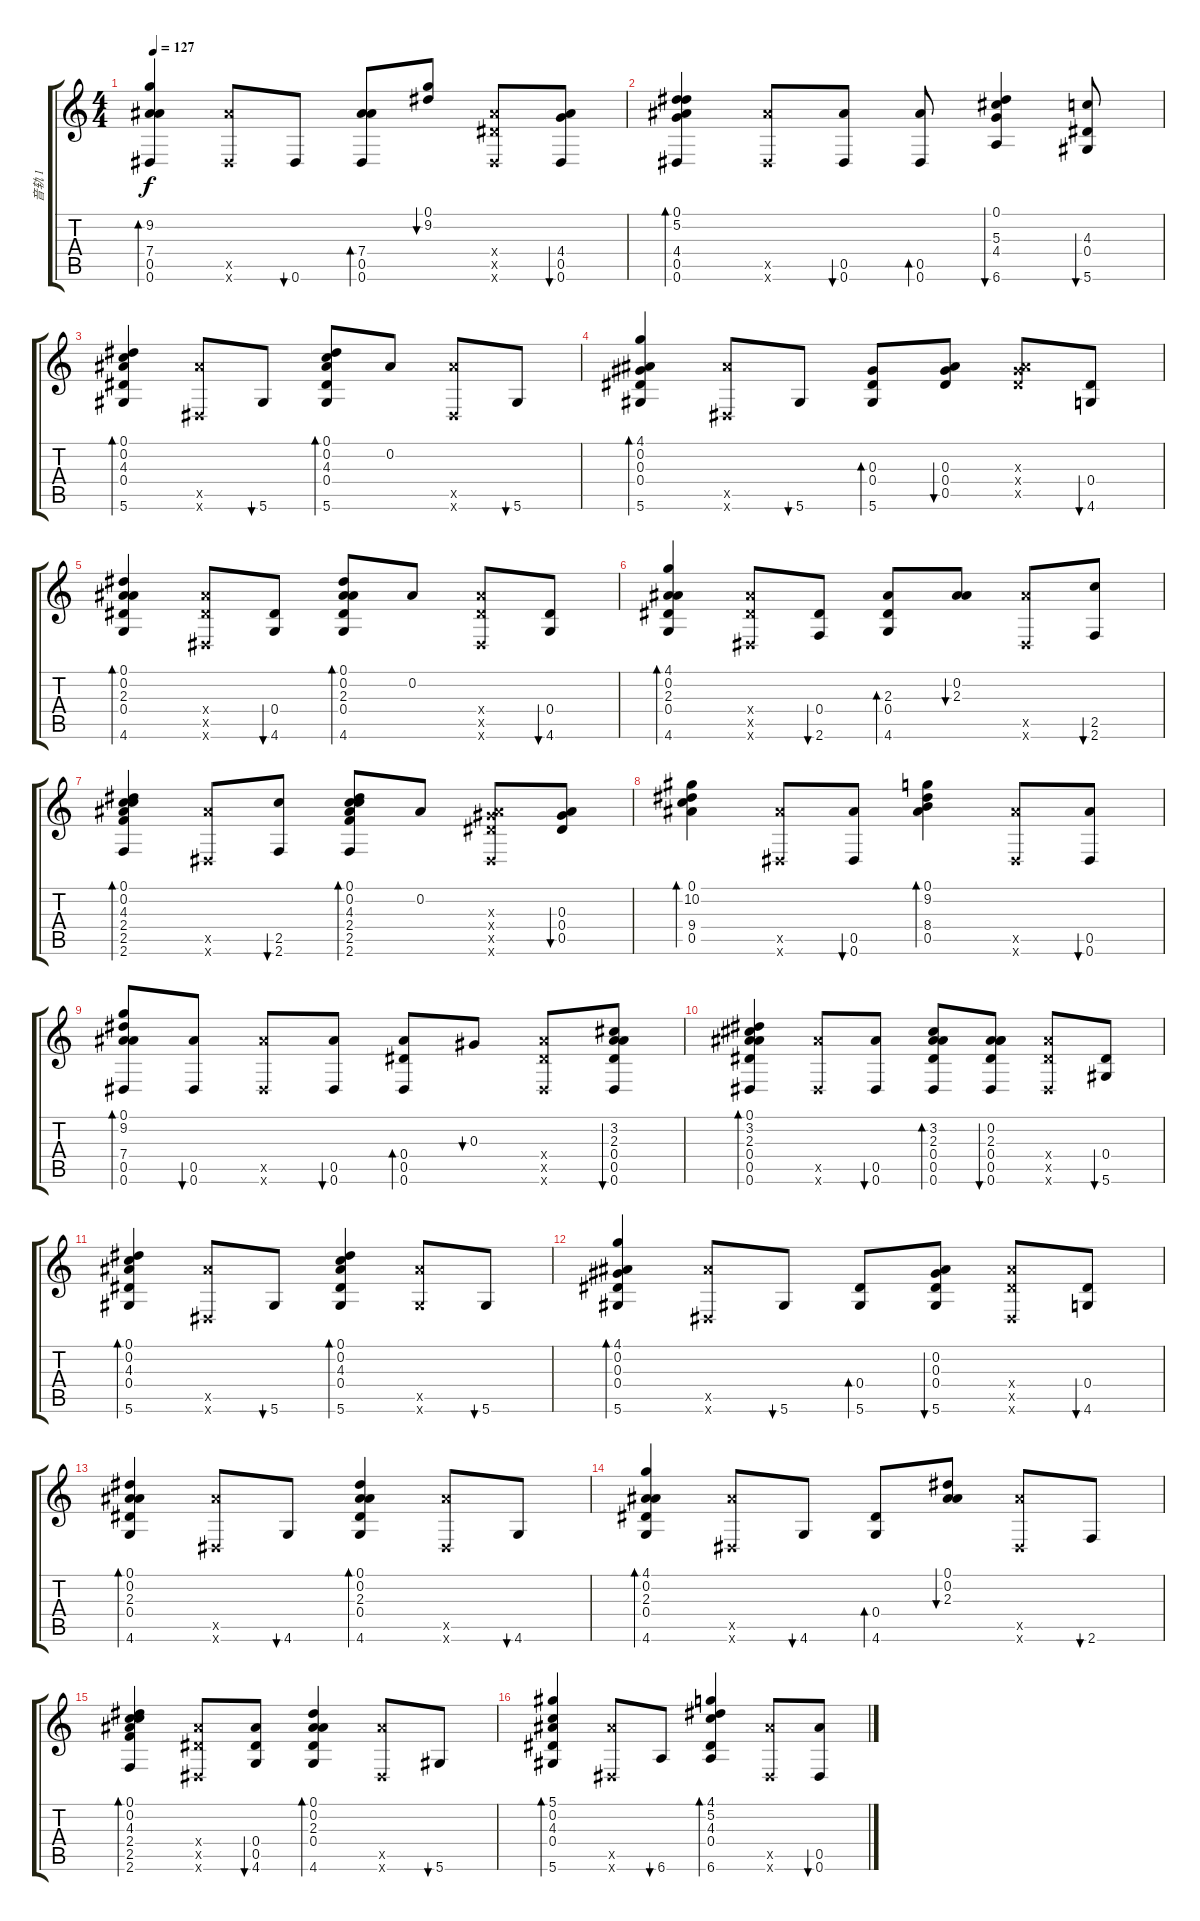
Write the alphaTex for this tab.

\track ("音轨 1" "音轨 1") {instrument acousticguitarsteel}
\staff {score tabs}
\tuning (Eb4 Bb3 Ab3 Eb3 Bb3 Eb2) {hide}
\ts (4 4)
\tempo 127
\clef g2
\ks c
(9.2 7.4 0.5 0.6).4{bd 60 dy f} (0.5{x} 0.6{x}).8 0.6.8{bu 60} (7.4 0.5 0.6).8{bd 60} (0.1 9.2).8{bu 60} (0.4{x} 0.5{x} 0.6{x}).8 (4.4 0.5 0.6).8{bu 60} |
(0.1 5.2 4.4 0.5 0.6).4{bd 60} (0.5{x} 0.6{x}).8 (0.5 0.6).8{bu 60} (0.5 0.6).8{bd 60} (0.1 5.3 4.4 6.6).4{bu 60} (4.3 0.4 5.6).8{bu 60} |
(0.1 0.2 4.3 0.4 5.6).4{bd 60} (0.5{x} 0.6{x}).8 5.6.8{bu 60} (0.1 0.2 4.3 0.4 5.6).8{bd 60} 0.2.8 (0.5{x} 0.6{x}).8 5.6.8{bu 60} |
(4.1 0.2 0.3 0.4 5.6).4{bd 60} (0.5{x} 0.6{x}).8 5.6.8{bu 60} (0.3 0.4 5.6).8{bd 60} (0.3 0.4 0.5).8{bu 60} (0.3{x} 0.4{x} 0.5{x}).8 (0.4 4.6).8{bu 60} |
(0.1 0.2 2.3 0.4 4.6).4{bd 60} (0.4{x} 0.5{x} 0.6{x}).8 (0.4 4.6).8{bu 60} (0.1 0.2 2.3 0.4 4.6).8{bd 60} 0.2.8 (0.4{x} 0.5{x} 0.6{x}).8 (0.4 4.6).8{bu 60} |
(4.1 0.2 2.3 0.4 4.6).4{bd 60} (0.4{x} 0.5{x} 0.6{x}).8 (0.4 2.6).8{bu 60} (2.3 0.4 4.6).8{bd 60} (0.2 2.3).8{bu 60} (0.5{x} 0.6{x}).8 (2.5 2.6).8{bu 60} |
(0.1 0.2 4.3 2.4 2.5 2.6).4{bd 60} (0.5{x} 0.6{x}).8 (2.5 2.6).8{bu 60} (0.1 0.2 4.3 2.4 2.5 2.6).8{bd 60} 0.2.8 (0.3{x} 0.4{x} 0.5{x} 0.6{x}).8 (0.3 0.4 0.5).8{bu 60} |
(0.1 10.2 9.4 0.5).4{bd 60} (0.5{x} 0.6{x}).8 (0.5 0.6).8{bu 60} (0.1 9.2 8.4 0.5).4{bd 60} (0.5{x} 0.6{x}).8 (0.5 0.6).8{bu 60} |
(0.1 9.2 7.4 0.5 0.6).8{bd 60} (0.5 0.6).8{bu 60} (0.5{x} 0.6{x}).8 (0.5 0.6).8{bu 60} (0.4 0.5 0.6).8{bd 60} 0.3.8{bu 60} (0.4{x} 0.5{x} 0.6{x}).8 (3.2 2.3 0.4 0.5 0.6).8{bu 60} |
(0.1 3.2 2.3 0.4 0.5 0.6).4{bd 60} (0.5{x} 0.6{x}).8 (0.5 0.6).8{bu 60} (3.2 2.3 0.4 0.5 0.6).8{bd 60} (0.2 2.3 0.4 0.5 0.6).8{bu 60} (0.4{x} 0.5{x} 0.6{x}).8 (0.4 5.6).8{bu 60} |
(0.1 0.2 4.3 0.4 5.6).4{bd 60} (0.5{x} 0.6{x}).8 5.6.8{bu 60} (0.1 0.2 4.3 0.4 5.6).4{bd 60} (0.5{x} 5.6{x}).8 5.6.8{bu 60} |
(4.1 0.2 0.3 0.4 5.6).4{bd 60} (0.5{x} 0.6{x}).8 5.6.8{bu 60} (0.4 5.6).8{bd 60} (0.2 0.3 0.4 5.6).8{bu 60} (0.4{x} 0.5{x} 0.6{x}).8 (0.4 4.6).8{bu 60} |
(0.1 0.2 2.3 0.4 4.6).4{bd 60} (0.5{x} 0.6{x}).8 4.6.8{bu 60} (0.1 0.2 2.3 0.4 4.6).4{bd 60} (0.5{x} 0.6{x}).8 4.6.8{bu 60} |
(4.1 0.2 2.3 0.4 4.6).4{bd 60} (0.5{x} 0.6{x}).8 4.6.8{bu 60} (0.4 4.6).8{bd 60} (0.1 0.2 2.3).8{bu 60} (0.5{x} 0.6{x}).8 2.6.8{bu 60} |
(0.1 0.2 4.3 2.4 2.5 2.6).4{bd 60} (0.4{x} 0.5{x} 0.6{x}).8 (0.4 0.5 4.6).8{bu 60} (0.1 0.2 2.3 0.4 4.6).4{bd 60} (0.5{x} 0.6{x}).8 5.6.8{bu 60} |
(5.1 0.2 4.3 0.4 5.6).4{bd 60} (0.5{x} 0.6{x}).8 6.6.8{bu 60} (4.1 5.2 4.3 0.4 6.6).4{bd 60} (0.5{x} 0.6{x}).8 (0.5 0.6).8{bu 60}
